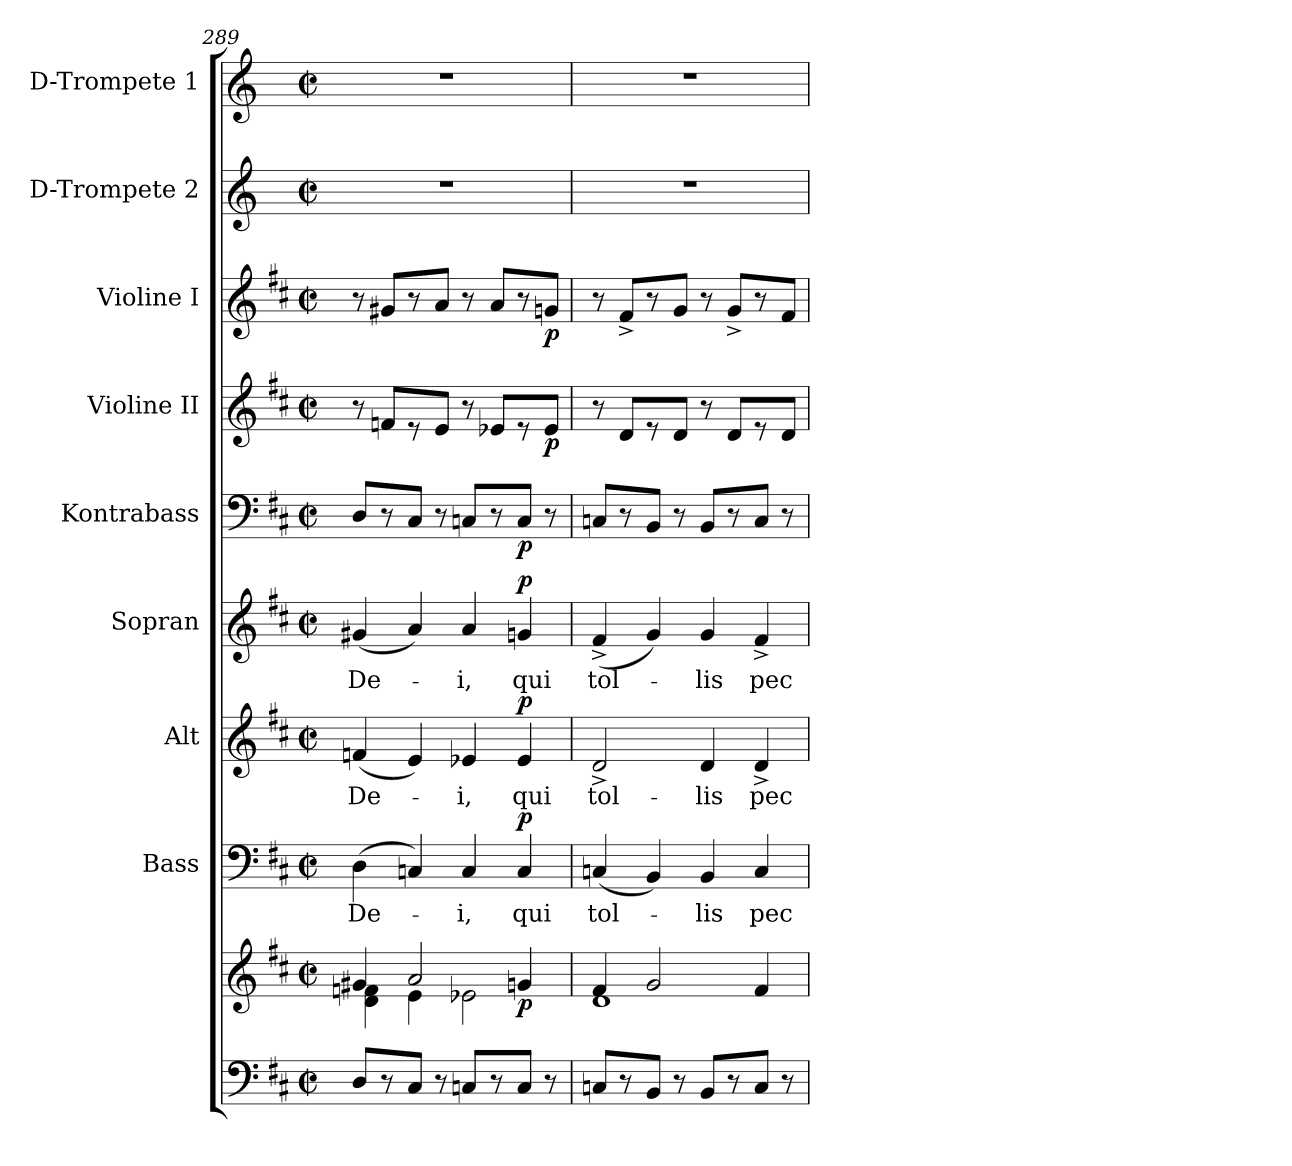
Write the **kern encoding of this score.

**kern	**kern	**dynam	**kern	**text	**dynam	**kern	**text	**dynam	**kern	**text	**dynam	**kern	**dynam	**kern	**dynam	**kern	**dynam	**kern	**kern
*part9	*part9	*part9	*part8	*part8	*part8	*part7	*part7	*part7	*part6	*part6	*part6	*part5	*part5	*part4	*part4	*part3	*part3	*part2	*part1
*staff10	*staff9	*staff9/10	*staff8	*staff8	*staff8	*staff7	*staff7	*staff7	*staff6	*staff6	*staff6	*staff5	*staff5	*staff4	*staff4	*staff3	*staff3	*staff2	*staff1
*	*	*	*I"Bass	*	*	*I"Alt	*	*	*I"Sopran	*	*	*I"Kontrabass	*	*I"Violine II	*	*I"Violine I	*	*I"D-Trompete 2	*I"D-Trompete 1
*	*	*	*I'B.	*	*	*I'A.	*	*	*I'S.	*	*	*I'Kb.	*	*I'Vl. II	*	*I'Vl. I	*	*I'D Trp. 2	*I'D Trp. 1
*clefF4	*clefG2	*	*clefF4	*	*	*clefG2	*	*	*clefG2	*	*	*clefF4	*	*clefG2	*	*clefG2	*	*clefG2	*clefG2
*	*	*	*	*	*	*	*	*	*	*	*	*ITrd7c12	*	*	*	*	*	*ITrd-1c-2	*ITrd-1c-2
*k[f#c#]	*k[f#c#]	*	*k[f#c#]	*	*	*k[f#c#]	*	*	*k[f#c#]	*	*	*k[f#c#]	*	*k[f#c#]	*	*k[f#c#]	*	*k[f#c#]	*k[f#c#]
*D:	*D:	*	*D:	*	*	*D:	*	*	*D:	*	*	*D:	*	*D:	*	*D:	*	*D:	*D:
*M2/2	*M2/2	*	*M2/2	*	*	*M2/2	*	*	*M2/2	*	*	*M2/2	*	*M2/2	*	*M2/2	*	*M2/2	*M2/2
*met(c|)	*met(c|)	*	*met(c|)	*	*	*met(c|)	*	*	*met(c|)	*	*	*met(c|)	*	*met(c|)	*	*met(c|)	*	*met(c|)	*met(c|)
=289	=289	=289	=289	=289	=289	=289	=289	=289	=289	=289	=289	=289	=289	=289	=289	=289	=289	=289	=289
*	*^	*	*	*	*	*	*	*	*	*	*	*	*	*	*	*	*	*	*
!	!	!	!	!	!LO:LY:b	!	!	!LO:LY:b	!	!	!LO:LY:b	!	!	!	!	!	!	!	!	!
8D/L	4g#X/	4d\ 4fn\	.	(>4D\	De-	.	(<4fn/	De-	.	(<4g#X/	De-	.	8DD/L	.	8r	.	8r	.	1r	1r
8r	.	.	.	.	.	.	.	.	.	.	.	.	8r	.	8fn/L	.	8g#X/L	.	.	.
8C#/J	2a/	4e\	.	4Cn/)	.	.	4e/)	.	.	4a/)	.	.	8CC#/J	.	8r	.	8r	.	.	.
8r	.	.	.	.	.	.	.	.	.	.	.	.	8r	.	8e/J	.	8a/J	.	.	.
!	!	!	!	!	!LO:LY:b	!	!	!LO:LY:b	!	!	!LO:LY:b	!	!	!	!	!	!	!	!	!
8Cn/L	.	2e-X\	.	4C/	-i,	.	4e-X/	-i,	.	4a/	-i,	.	8CCn/L	.	8r	.	8r	.	.	.
8r	.	.	.	.	.	.	.	.	.	.	.	.	8r	.	8e-X/L	.	8a/L	.	.	.
!	!	!	!LO:DY:b	!	!LO:LY:b	!LO:DY:a	!	!LO:LY:b	!LO:DY:a	!	!LO:LY:b	!LO:DY:a	!	!LO:DY:b	!	!	!	!	!	!
8C/J	4gn/	.	p	4C/	qui	p	4e-/	qui	p	4gn/	qui	p	8CC/J	p	8r	.	8r	.	.	.
!	!	!	!	!	!	!	!	!	!	!	!	!	!	!	!	!LO:DY:b	!	!LO:DY:b	!	!
8r	.	.	.	.	.	.	.	.	.	.	.	.	8r	.	8e-/J	p	8gn/J	p	.	.
=290	=290	=290	=290	=290	=290	=290	=290	=290	=290	=290	=290	=290	=290	=290	=290	=290	=290	=290	=290	=290
!	!	!	!	!	!LO:LY:b	!	!	!LO:LY:b	!	!	!LO:LY:b	!	!	!	!	!	!	!	!	!
8Cn/L	4f#/	1d	.	(<4Cn/	tol-	.	2d^>/	tol-	.	(<4f#^>/	tol-	.	8CCn/L	.	8r	.	8r	.	1r	1r
8r	.	.	.	.	.	.	.	.	.	.	.	.	8r	.	8d/L	.	8f#^</L	.	.	.
8BB/J	2g/	.	.	4BB/)	.	.	.	.	.	4g/)	.	.	8BBB/J	.	8r	.	8r	.	.	.
8r	.	.	.	.	.	.	.	.	.	.	.	.	8r	.	8d/J	.	8g/J	.	.	.
!	!	!	!	!	!LO:LY:b	!	!	!LO:LY:b	!	!	!LO:LY:b	!	!	!	!	!	!	!	!	!
8BB/L	.	.	.	4BB/	-lis	.	4d/	-lis	.	4g/	-lis	.	8BBB/L	.	8r	.	8r	.	.	.
8r	.	.	.	.	.	.	.	.	.	.	.	.	8r	.	8d/L	.	8g^</L	.	.	.
!	!	!	!	!	!LO:LY:b	!	!	!LO:LY:b	!	!	!LO:LY:b	!	!	!	!	!	!	!	!	!
8C/J	4f#/	.	.	4C/	pec-	.	4d^>/	pec-	.	4f#^>/	pec-	.	8CC/J	.	8r	.	8r	.	.	.
8r	.	.	.	.	.	.	.	.	.	.	.	.	8r	.	8d/J	.	8f#/J	.	.	.
*	*v	*v	*	*	*	*	*	*	*	*	*	*	*	*	*	*	*	*	*	*
=	=	=	=	=	=	=	=	=	=	=	=	=	=	=	=	=	=	=	=
*-	*-	*-	*-	*-	*-	*-	*-	*-	*-	*-	*-	*-	*-	*-	*-	*-	*-	*-	*-
